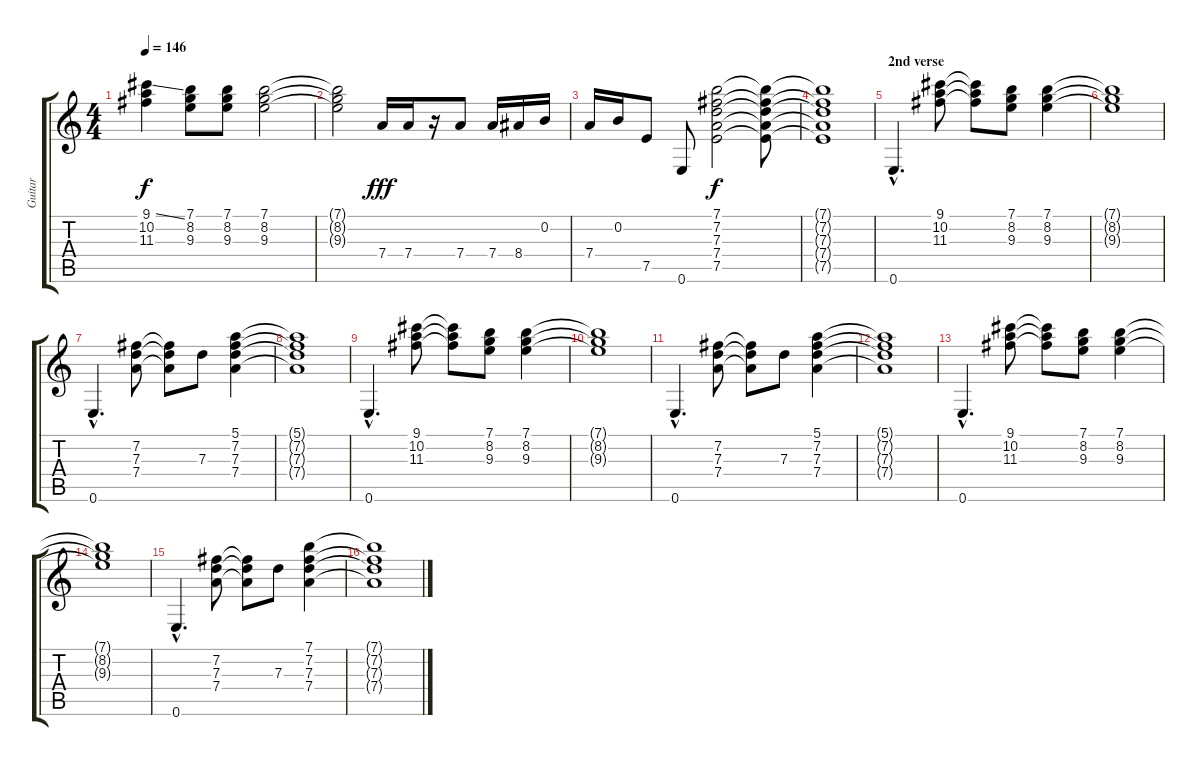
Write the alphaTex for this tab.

\track ("Guitar" "Guitar") {instrument distortionguitar}
\staff {score tabs}
\tuning (E4 B3 G3 D3 A2 E2) {hide}
\ts (4 4)
\tempo 146
\clef g2
\ks c
(9.1{ss} 10.2 11.3).4{dy f} (7.1 8.2 9.3).8 (7.1 8.2 9.3).8 (7.1 8.2 9.3).2 |
(7.1{t} 8.2{t} 9.3{t}).2 7.4.16{dy fff} 7.4.16 r.16 7.4.8 7.4.16 8.4.16 0.2.16 |
7.4.16 0.2.16 7.5.8 0.6.8 (7.1 7.2 7.3 7.4 7.5).2{dy f} (7.1{t} 7.2{t} 7.3{t} 7.4{t} 7.5{t}).8 |
(7.1{t} 7.2{t} 7.3{t} 7.4{t} 7.5{t}).1 |
\section ("" "2nd verse")
0.6{hac}.4{d} (9.1 10.2 11.3).8 (9.1{t} 10.2{t} 11.3{t}).8 (7.1 8.2 9.3).8 (7.1 8.2 9.3).4 |
(7.1{t} 8.2{t} 9.3{t}).1 |
0.6{hac}.4{d} (7.2 7.3 7.4).8 (7.2{t} 7.3{t} 7.4{t}).8 7.3.8 (5.1 7.2 7.3 7.4).4 |
(5.1{t} 7.2{t} 7.3{t} 7.4{t}).1 |
0.6{hac}.4{d} (9.1 10.2 11.3).8 (9.1{t} 10.2{t} 11.3{t}).8 (7.1 8.2 9.3).8 (7.1 8.2 9.3).4 |
(7.1{t} 8.2{t} 9.3{t}).1 |
0.6{hac}.4{d} (7.2 7.3 7.4).8 (7.2{t} 7.3{t} 7.4{t}).8 7.3.8 (5.1 7.2 7.3 7.4).4 |
(5.1{t} 7.2{t} 7.3{t} 7.4{t}).1 |
0.6{hac}.4{d} (9.1 10.2 11.3).8 (9.1{t} 10.2{t} 11.3{t}).8 (7.1 8.2 9.3).8 (7.1 8.2 9.3).4 |
(7.1{t} 8.2{t} 9.3{t}).1 |
0.6{hac}.4{d} (7.2 7.3 7.4).8 (7.2{t} 7.3{t} 7.4{t}).8 7.3.8 (7.1 7.2 7.3 7.4).4 |
(7.1{t} 7.2{t} 7.3{t} 7.4{t}).1
